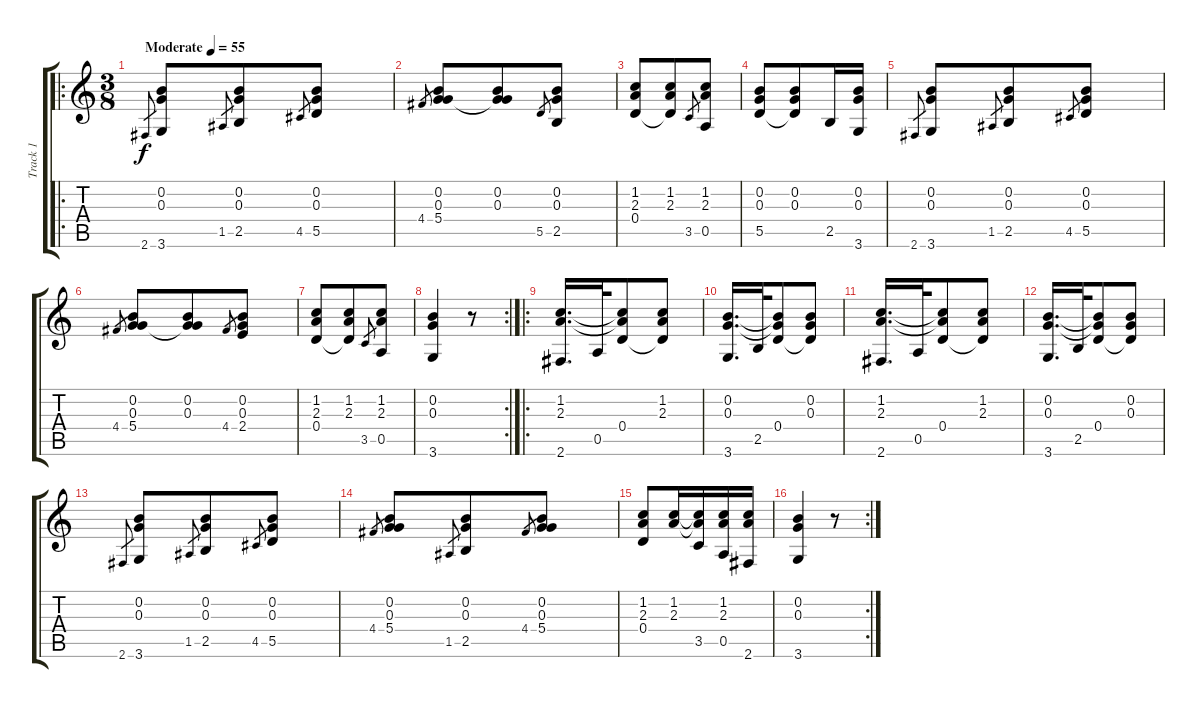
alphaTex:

\track ("Track 1" "Track 1") {instrument acousticguitarnylon}
\staff {score tabs}
\tuning (E4 B3 G3 D3 A2 E2) {hide}
\ro
\ts (3 8)
\tempo (55 "Moderate")
\clef g2
\ks c
2.6.8{gr dy f instrument acousticguitarnylon} (0.2 0.3 3.6).8 1.5.8{gr} (0.2 0.3 2.5).8 4.5.8{gr} (0.2 0.3 5.5).8 |
4.4.8{gr} (0.2 0.3 5.4).8 (0.2 0.3 5.4{t}).8 5.5.8{gr} (0.2 0.3 2.5).8 |
(1.2 2.3 0.4).8 (1.2 2.3 0.4{t}).8 3.5.8{gr} (1.2 2.3 0.5).8 |
(0.2 0.3 5.5).8 (0.2 0.3 5.5{t}).8 2.5.16 (0.2 0.3 3.6).16 |
2.6.8{gr} (0.2 0.3 3.6).8 1.5.8{gr} (0.2 0.3 2.5).8 4.5.8{gr} (0.2 0.3 5.5).8 |
4.4.8{gr} (0.2 0.3 5.4).8 (0.2 0.3 5.4{t}).8 4.4.8{gr} (0.2 0.3 2.4).8 |
(1.2 2.3 0.4).8 (1.2 2.3 0.4{t}).8 3.5.8{gr} (1.2 2.3 0.5).8 |
\rc 2
(0.2 0.3 3.6).4 r.8 |
\ro
(1.2 2.3 2.6).16{d} 0.5.32 (1.2{t} 2.3{t} 0.4).8 (1.2 2.3 0.4{t}).8 |
(0.2 0.3 3.6).16{d} 2.5.32 (0.2{t} 0.3{t} 0.4).8 (0.2 0.3 0.4{t}).8 |
(1.2 2.3 2.6).16{d} 0.5.32 (1.2{t} 2.3{t} 0.4).8 (1.2 2.3 0.4{t}).8 |
(0.2 0.3 3.6).16{d} 2.5.32 (0.2{t} 0.3{t} 0.4).8 (0.2 0.3 0.4{t}).8 |
2.6.8{gr} (0.2 0.3 3.6).8 1.5.8{gr} (0.2 0.3 2.5).8 4.5.8{gr} (0.2 0.3 5.5).8 |
4.4.8{gr} (0.2 0.3 5.4).8 1.5.8{gr} (0.2 0.3 2.5).8 4.4.8{gr} (0.2 0.3 5.4).8 |
(1.2 2.3 0.4).8 (1.2 2.3).16 (1.2{t} 2.3{t} 3.5).16 (1.2 2.3 0.5).16 (1.2{t} 2.3{t} 2.6).16 |
\rc 2
(0.2 0.3 3.6).4 r.8
